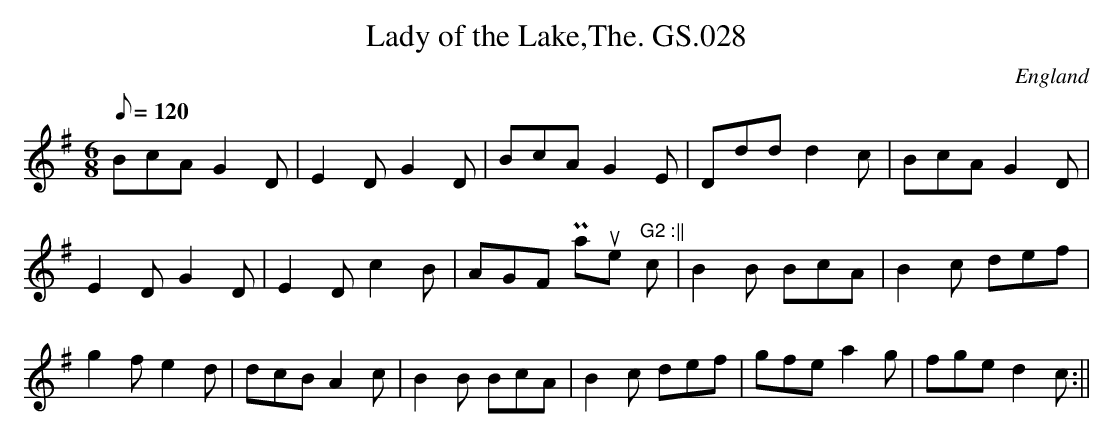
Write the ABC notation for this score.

X:1
T:Lady of the Lake,The. GS.028
M:6/8
L:1/8
Q:120
O:England
K:G major
BcA G2D | E2DG2D | BcA G2 E | Dddd2c | BcA G2D |! E2DG2D | E2Dc2B | AGF"
Pause"G2 :||
c | B2 B BcA | B2c def |! g2fe2d | dcB A2 c | B2B BcA | B2c def | gfe a2
g | fge d2 c :||
